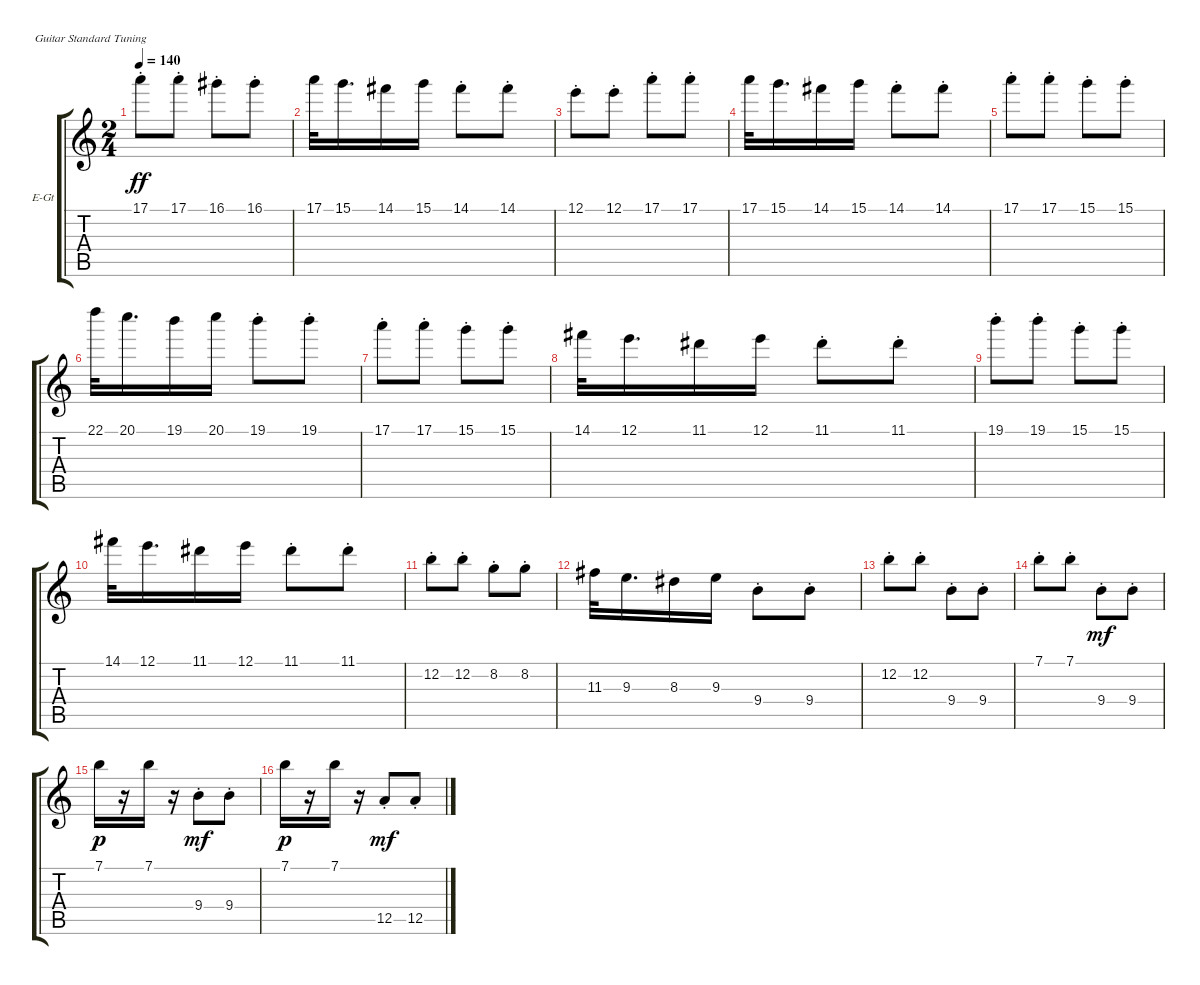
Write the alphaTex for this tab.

\bracketExtendMode groupsimilarinstruments
\firstSystemTrackNameOrientation horizontal
\otherSystemsTrackNameOrientation horizontal
\track ("Guitar 1" "E-Gt") {instrument distortionguitar}
\staff {score tabs}
\tuning (E4 B3 G3 D3 A2 E2)
\ts (2 4)
\tempo 140
\clef g2
\ks c
17.1{st}.8{dy ff} 17.1{st}.8 16.1{st}.8 16.1{st}.8 |
17.1.32 15.1.16{d} 14.1.16 15.1.16 14.1{st}.8 14.1{st}.8 |
12.1{st}.8 12.1{st}.8 17.1{st}.8 17.1{st}.8 |
17.1.32 15.1.16{d} 14.1.16 15.1.16 14.1{st}.8 14.1{st}.8 |
17.1{st}.8 17.1{st}.8 15.1{st}.8 15.1{st}.8 |
22.1.32 20.1.16{d} 19.1.16 20.1.16 19.1{st}.8 19.1{st}.8 |
17.1{st}.8 17.1{st}.8 15.1{st}.8 15.1{st}.8 |
14.1.32 12.1.16{d} 11.1.16 12.1.16 11.1{st}.8 11.1{st}.8 |
19.1{st}.8 19.1{st}.8 15.1{st}.8 15.1{st}.8 |
14.1.32 12.1.16{d} 11.1.16 12.1.16 11.1{st}.8 11.1{st}.8 |
12.2{st}.8 12.2{st}.8 8.2{st}.8 8.2{st}.8 |
11.3.32 9.3.16{d} 8.3.16 9.3.16 9.4{st}.8 9.4{st}.8 |
12.2{st}.8 12.2{st}.8 9.4{st}.8 9.4{st}.8 |
7.1{st}.8 7.1{st}.8 9.4{st}.8{dy mf} 9.4{st}.8 |
7.1.16{dy p} r.16 7.1.16 r.16 9.4{st}.8{dy mf} 9.4{st}.8 |
7.1.16{dy p} r.16 7.1.16 r.16 12.5{st}.8{dy mf} 12.5{st}.8
